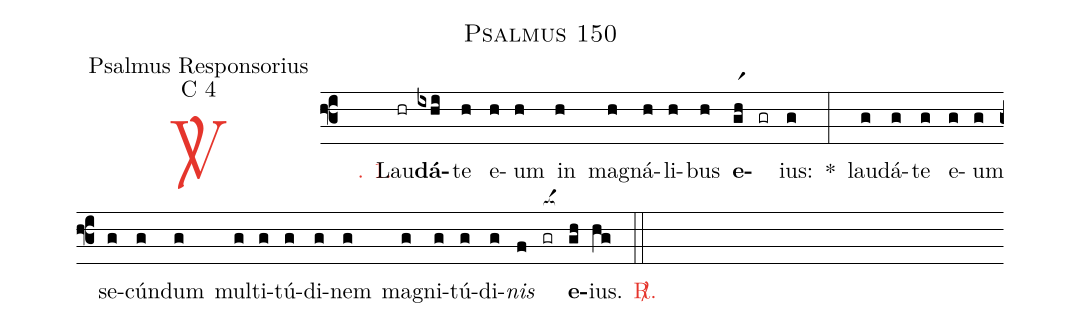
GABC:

name: Psalmus 150;
office-part: Psalmus Responsorius;
mode: C 4;
%%
(f3)

<c><sp>V/</sp>. 1.</c>() Lau(hr)<b>dá</b>(ixhi)te(h) e(h)um(h) in(h) ma(h)gná(h)li(h)bus(h) <b>e</b>(gr1h)(gr)ius:(g) *(:) lau(g)dá(g)te(g) e(g)um(g) se(g)cúnd(g)um(g) mul(g)ti(g)tú(g)di(g)nem(g) ma(g)gni(g)tú(g)di(g)<i>nis</i>(f) <nlba>(gr[ocba:1{])<b>e</b></nlba>(gh[ocba:0}])ius.(hg)

<c><sp>R/</sp>.</c>(::)
